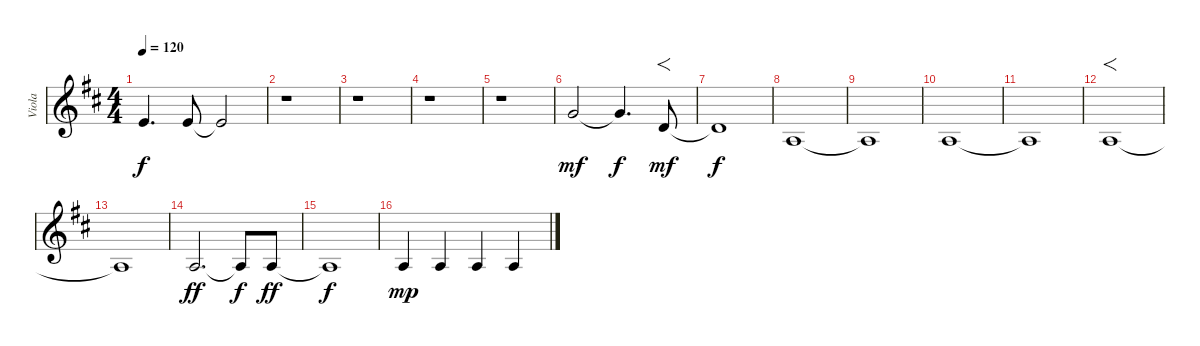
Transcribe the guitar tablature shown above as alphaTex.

\track ("Viola" "Viola") {instrument viola}
\staff {score}
\tuning (A4 D4 G3 C3) {hide}
\ts (4 4)
\tempo 120
\clef g2
\ks d
2.2{t}.4{d dy f} 2.2.8 2.2{t}.2 |
r.1 |
r.1 |
r.1 |
r.1 |
5.2.2{dy mf} 5.2{t}.4{d dy f} 0.2.8{f dy mf} |
0.2{t}.1{dy f} |
2.3.1 |
2.3{t}.1 |
2.3.1 |
2.3{t}.1 |
2.3.1{f} |
2.3{t}.1 |
2.3.2{d dy ff} 2.3{t}.8{dy f} 2.3.8{dy ff} |
2.3{t}.1{dy f} |
2.3.4{dy mp} 2.3.4 2.3.4 2.3.4
